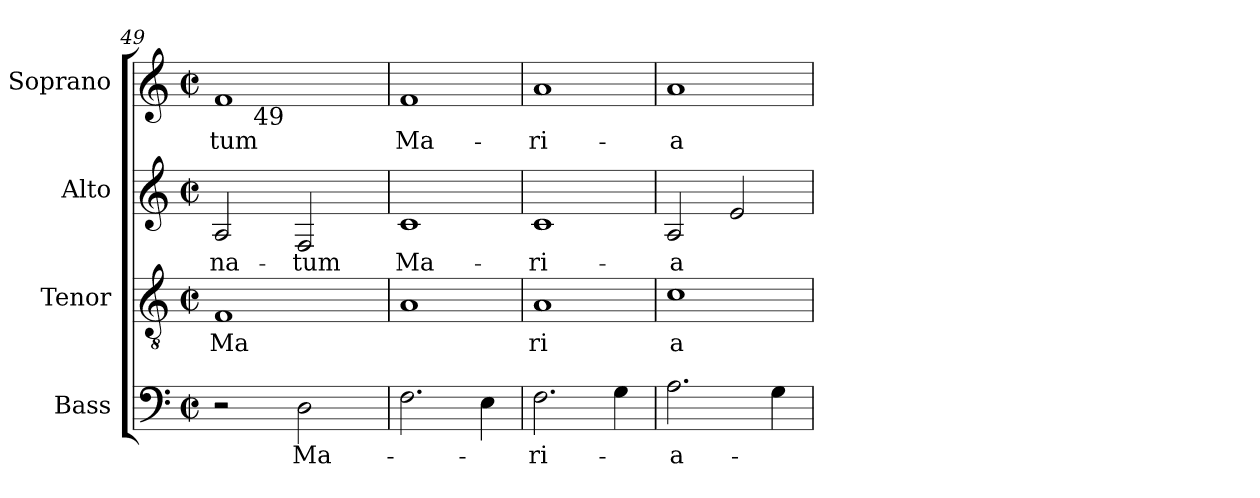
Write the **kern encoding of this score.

**kern	**text	**kern	**text	**kern	**text	**kern	**text
*part4	*part4	*part3	*part3	*part2	*part2	*part1	*part1
*staff4	*staff4	*staff3	*staff3	*staff2	*staff2	*staff1	*staff1
*I"Bass	*	*I"Tenor	*	*I"Alto	*	*I"Soprano	*
*I'B	*	*I'T	*	*I'A	*	*I'S	*
!!LO:LB:g=z
*clefF4	*	*clefGv2	*	*clefG2	*	*clefG2	*
*M2/2	*	*M2/2	*	*M2/2	*	*M2/2	*
*met(c|)	*	*met(c|)	*	*met(c|)	*	*met(c|)	*
=49	=49	=49	=49	=49	=49	=49	=49
!	!	!	!LO:LY:b:cj	!	!LO:LY:b:cj	!	!LO:LY:b:cj
*	*	*	*	*	*	*^	*
2r	.	1F	Ma	2A/	na-	1f	8..ryy	-tum
!	!	!	!	!	!	!	!LO:TX:b:t=49	!
.	.	.	.	.	.	.	2ryy	.
!	!LO:LY:b:cj	!	!	!	!LO:LY:b:cj	!	!	!
2D\	Ma-	.	.	2F/	-tum	.	.	.
.	.	.	.	.	.	.	4ryy	.
.	.	.	.	.	.	.	32ryy	.
=50	=50	=50	=50	=50	=50	=50	=50	=50
!	!	!	!	!	!LO:LY:b:cj	!	!	!LO:LY:b:cj
*	*	*	*	*	*	*v	*v	*
2.F\	.	1A	.	1c	Ma-	1f	Ma-
4E\	.	.	.	.	.	.	.
=51	=51	=51	=51	=51	=51	=51	=51
!	!LO:LY:b:rj	!	!LO:LY:b:rj	!	!LO:LY:b:rj	!	!LO:LY:b:rj
2.F\	-ri-	1A	ri	1c	-ri-	1a	-ri-
4G\	.	.	.	.	.	.	.
=52	=52	=52	=52	=52	=52	=52	=52
!	!LO:LY:b:cj	!	!LO:LY:b:cj	!	!LO:LY:b:cj	!	!LO:LY:b:cj
2.A\	-a-	1c	a	2A/	-a	1a	-a
.	.	.	.	2e/	.	.	.
4G\	.	.	.	.	.	.	.
=	=	=	=	=	=	=	=
*-	*-	*-	*-	*-	*-	*-	*-
